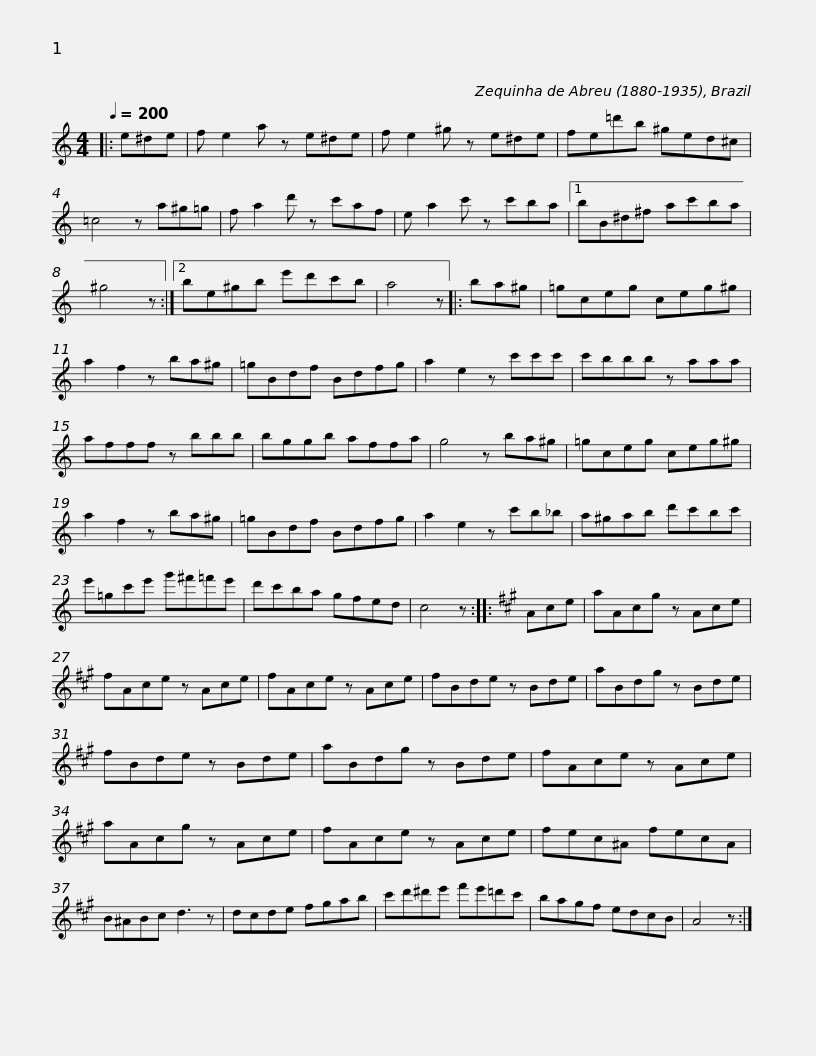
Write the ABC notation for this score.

X:1
L:1/8
Q:1/4=200
M:4/4
I:linebreak $
K:C
V:1 treble
V:1
|: e^de | f e2 a z e^de | f e2 ^g z e^de | fe=d'b ^ged^c | =c4 z a^g=g |$ %5
 f a2 d' z c'af | e a2 c' z c'ba |1 bB^d^f ac'ba | ^g4 z :|2 be^gb e'd'c'b | %10
 a4 z |:$ ba^g | =gceg ceg^g | a2 f2 z ba^g | =gBdf Bdfg | %15
 a2 e2 z c'c'c' | c'bbb z aaa |$ afff z bbb | bggb affa | g4 z ba^g | %20
 =gceg ceg^g | a2 f2 z ba^g |$ =gBdf Bdfg | a2 e2 z c'b_b | a^gab d'c'bc' | %25
 e'=gc'e' g'^f'=f'e' |$ d'c'ba gfed | c4 z ::[K:A] Ace | aAcg z Ace | %30
 fAce z Ace | fAce z Ace |$ fBde z Bde | aBdg z Bde | fBde z Bde | %35
 aBdg z Bde | fAce z Ace |$ aAcg z Ace | fAce z Ace | fec^A fecA | %40
 B^ABc d3 z | dcde fgab |$ c'd'^d'e' f'e'=d'c' | bagf edcB | A4 z :| %45
